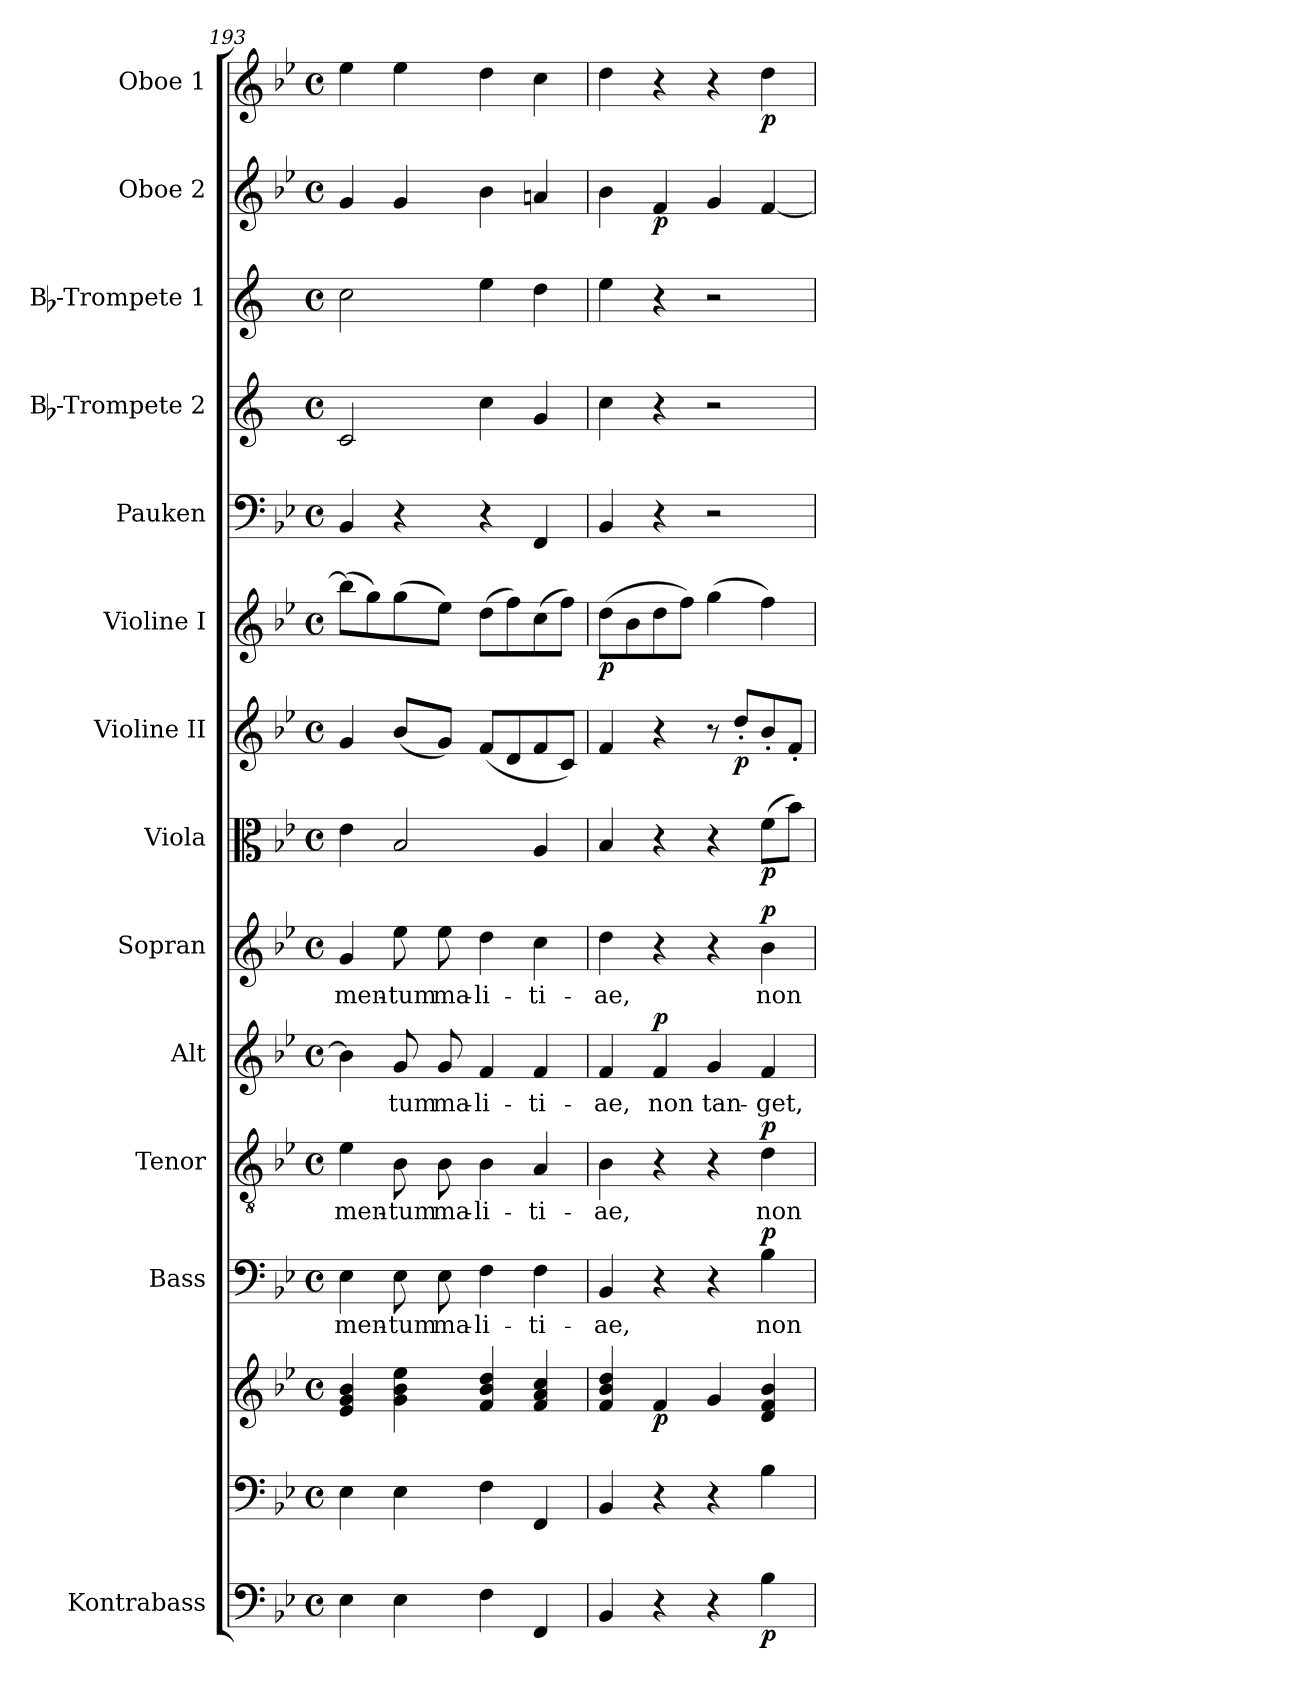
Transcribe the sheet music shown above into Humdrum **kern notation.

**kern	**dynam	**kern	**kern	**dynam	**kern	**text	**dynam	**kern	**text	**dynam	**kern	**text	**dynam	**kern	**text	**dynam	**kern	**dynam	**kern	**dynam	**kern	**dynam	**kern	**kern	**kern	**kern	**dynam	**kern	**dynam
*part14	*part14	*part13	*part13	*part13	*part12	*part12	*part12	*part11	*part11	*part11	*part10	*part10	*part10	*part9	*part9	*part9	*part8	*part8	*part7	*part7	*part6	*part6	*part5	*part4	*part3	*part2	*part2	*part1	*part1
*staff15	*staff15	*staff14	*staff13	*staff13/14	*staff12	*staff12	*staff12	*staff11	*staff11	*staff11	*staff10	*staff10	*staff10	*staff9	*staff9	*staff9	*staff8	*staff8	*staff7	*staff7	*staff6	*staff6	*staff5	*staff4	*staff3	*staff2	*staff2	*staff1	*staff1
*I"Kontrabass	*	*	*	*	*I"Bass	*	*	*I"Tenor	*	*	*I"Alt	*	*	*I"Sopran	*	*	*I"Viola	*	*I"Violine II	*	*I"Violine I	*	*I"Pauken	*I"Bb-Trompete 2	*I"Bb-Trompete 1	*I"Oboe 2	*	*I"Oboe 1	*
*I'Kb.	*	*	*	*	*I'B.	*	*	*I'T.	*	*	*I'A.	*	*	*I'S.	*	*	*I'Vla.	*	*I'Vl. II	*	*I'Vl. I	*	*I'Pk.	*I'Bb Trp. 2	*I'Bb Trp. 1	*I'Ob. 2	*	*I'Ob. 1	*
!!LO:PB:g=z
*clefF4	*	*clefF4	*clefG2	*	*clefF4	*	*	*clefGv2	*	*	*clefG2	*	*	*clefG2	*	*	*clefC3	*	*clefG2	*	*clefG2	*	*clefF4	*clefG2	*clefG2	*clefG2	*	*clefG2	*
*ITrd7c12	*	*	*	*	*	*	*	*	*	*	*	*	*	*	*	*	*	*	*	*	*	*	*	*ITrd1c2	*ITrd1c2	*	*	*	*
*k[b-e-]	*	*k[b-e-]	*k[b-e-]	*	*k[b-e-]	*	*	*k[b-e-]	*	*	*k[b-e-]	*	*	*k[b-e-]	*	*	*k[b-e-]	*	*k[b-e-]	*	*k[b-e-]	*	*k[b-e-]	*k[b-e-]	*k[b-e-]	*k[b-e-]	*	*k[b-e-]	*
*B-:	*	*B-:	*B-:	*	*B-:	*	*	*B-:	*	*	*B-:	*	*	*B-:	*	*	*B-:	*	*B-:	*	*B-:	*	*B-:	*B-:	*B-:	*B-:	*	*B-:	*
*M4/4	*	*M4/4	*M4/4	*	*M4/4	*	*	*M4/4	*	*	*M4/4	*	*	*M4/4	*	*	*M4/4	*	*M4/4	*	*M4/4	*	*M4/4	*M4/4	*M4/4	*M4/4	*	*M4/4	*
*met(c)	*	*met(c)	*met(c)	*	*met(c)	*	*	*met(c)	*	*	*met(c)	*	*	*met(c)	*	*	*met(c)	*	*met(c)	*	*met(c)	*	*met(c)	*met(c)	*met(c)	*met(c)	*	*met(c)	*
=193	=193	=193	=193	=193	=193	=193	=193	=193	=193	=193	=193	=193	=193	=193	=193	=193	=193	=193	=193	=193	=193	=193	=193	=193	=193	=193	=193	=193	=193
!	!	!	!	!	!	!LO:LY:b	!	!	!LO:LY:b	!	!	!	!	!	!LO:LY:b	!	!	!	!	!	!	!	!	!	!	!	!	!	!
4EE-\	.	4E-\	4e-/ 4g/ 4b-/	.	4E-\	-men-	.	4e-\	-men-	.	4b-\]	.	.	4g/	-men-	.	4e-\	.	4g/	.	(>8bb-\L]	.	4BB-/	2B-/	2b-\	4g/	.	4ee-\	.
.	.	.	.	.	.	.	.	.	.	.	.	.	.	.	.	.	.	.	.	.	8gg\)	.	.	.	.	.	.	.	.
!	!	!	!	!	!	!LO:LY:b	!	!	!LO:LY:b	!	!	!LO:LY:b	!	!	!LO:LY:b	!	!	!	!	!	!	!	!	!	!	!	!	!	!
4EE-\	.	4E-\	4g\ 4b-\ 4ee-\	.	8E-\	-tum	.	8B-\	-tum	.	8g/	-tum	.	8ee-\	-tum	.	2B-/	.	(<8b-/L	.	(>8gg\	.	4r	.	.	4g/	.	4ee-\	.
!	!	!	!	!	!	!LO:LY:b	!	!	!LO:LY:b	!	!	!LO:LY:b	!	!	!LO:LY:b	!	!	!	!	!	!	!	!	!	!	!	!	!	!
.	.	.	.	.	8E-\	ma-	.	8B-\	ma-	.	8g/	ma-	.	8ee-\	ma-	.	.	.	8g/J)	.	8ee-\J)	.	.	.	.	.	.	.	.
!	!	!	!	!	!	!LO:LY:b	!	!	!LO:LY:b	!	!	!LO:LY:b	!	!	!LO:LY:b	!	!	!	!	!	!	!	!	!	!	!	!	!	!
4FF\	.	4F\	4f/ 4b-/ 4dd/	.	4F\	-li-	.	4B-\	-li-	.	4f/	-li-	.	4dd\	-li-	.	.	.	(<8f/L	.	(>8dd\L	.	4r	4b-\	4dd\	4b-\	.	4dd\	.
.	.	.	.	.	.	.	.	.	.	.	.	.	.	.	.	.	.	.	8d/	.	8ff\)	.	.	.	.	.	.	.	.
!	!	!	!	!	!	!LO:LY:b	!	!	!LO:LY:b	!	!	!LO:LY:b	!	!	!LO:LY:b	!	!	!	!	!	!	!	!	!	!	!	!	!	!
4FFF/	.	4FF/	4f/ 4a/ 4cc/	.	4F\	-ti-	.	4A/	-ti-	.	4f/	-ti-	.	4cc\	-ti-	.	4A/	.	8f/	.	(>8cc\	.	4FF/	4f/	4cc\	4an/	.	4cc\	.
.	.	.	.	.	.	.	.	.	.	.	.	.	.	.	.	.	.	.	8c/J)	.	8ff\J)	.	.	.	.	.	.	.	.
=194	=194	=194	=194	=194	=194	=194	=194	=194	=194	=194	=194	=194	=194	=194	=194	=194	=194	=194	=194	=194	=194	=194	=194	=194	=194	=194	=194	=194	=194
!	!	!	!	!	!	!LO:LY:b	!	!	!LO:LY:b	!	!	!LO:LY:b	!	!	!LO:LY:b	!	!	!	!	!	!	!LO:DY:b	!	!	!	!	!	!	!
4BBB-/	.	4BB-/	4f/ 4b-/ 4dd/	.	4BB-/	-ae,	.	4B-\	-ae,	.	4f/	-ae,	.	4dd\	-ae,	.	4B-/	.	4f/	.	(>8dd\L	p	4BB-/	4b-\	4dd\	4b-\	.	4dd\	.
.	.	.	.	.	.	.	.	.	.	.	.	.	.	.	.	.	.	.	.	.	8b-\	.	.	.	.	.	.	.	.
!	!	!	!	!LO:DY:b	!	!	!	!	!	!	!	!LO:LY:b	!LO:DY:a	!	!	!	!	!	!	!	!	!	!	!	!	!	!LO:DY:b	!	!
4r	.	4r	4f/	p	4r	.	.	4r	.	.	4f/	non	p	4r	.	.	4r	.	4r	.	8dd\	.	4r	4r	4r	4f/	p	4r	.
.	.	.	.	.	.	.	.	.	.	.	.	.	.	.	.	.	.	.	.	.	8ff\J)	.	.	.	.	.	.	.	.
!	!	!	!	!	!	!	!	!	!	!	!	!LO:LY:b	!	!	!	!	!	!	!	!	!	!	!	!	!	!	!	!	!
4r	.	4r	4g/	.	4r	.	.	4r	.	.	4g/	tan-	.	4r	.	.	4r	.	8r	.	(>4gg\	.	2r	2r	2r	4g/	.	4r	.
!	!	!	!	!	!	!	!	!	!	!	!	!	!	!	!	!	!	!	!	!LO:DY:b	!	!	!	!	!	!	!	!	!
.	.	.	.	.	.	.	.	.	.	.	.	.	.	.	.	.	.	.	8dd'</L	p	.	.	.	.	.	.	.	.	.
!	!LO:DY:b	!	!	!	!	!LO:LY:b	!LO:DY:a	!	!LO:LY:b	!LO:DY:a	!	!LO:LY:b	!	!	!LO:LY:b	!LO:DY:a	!	!LO:DY:b	!	!	!	!	!	!	!	!	!	!	!LO:DY:b
4BB-\	p	4B-\	4d/ 4f/ 4b-/	.	4B-\	non	p	4d\	non	p	4f/	-get,	.	4b-\	non	p	(>8f\L	p	8b-'</	.	4ff\)	.	.	.	.	[4f/	.	4dd\	p
.	.	.	.	.	.	.	.	.	.	.	.	.	.	.	.	.	8b-\J)	.	8f'</J	.	.	.	.	.	.	.	.	.	.
=	=	=	=	=	=	=	=	=	=	=	=	=	=	=	=	=	=	=	=	=	=	=	=	=	=	=	=	=	=
*-	*-	*-	*-	*-	*-	*-	*-	*-	*-	*-	*-	*-	*-	*-	*-	*-	*-	*-	*-	*-	*-	*-	*-	*-	*-	*-	*-	*-	*-
